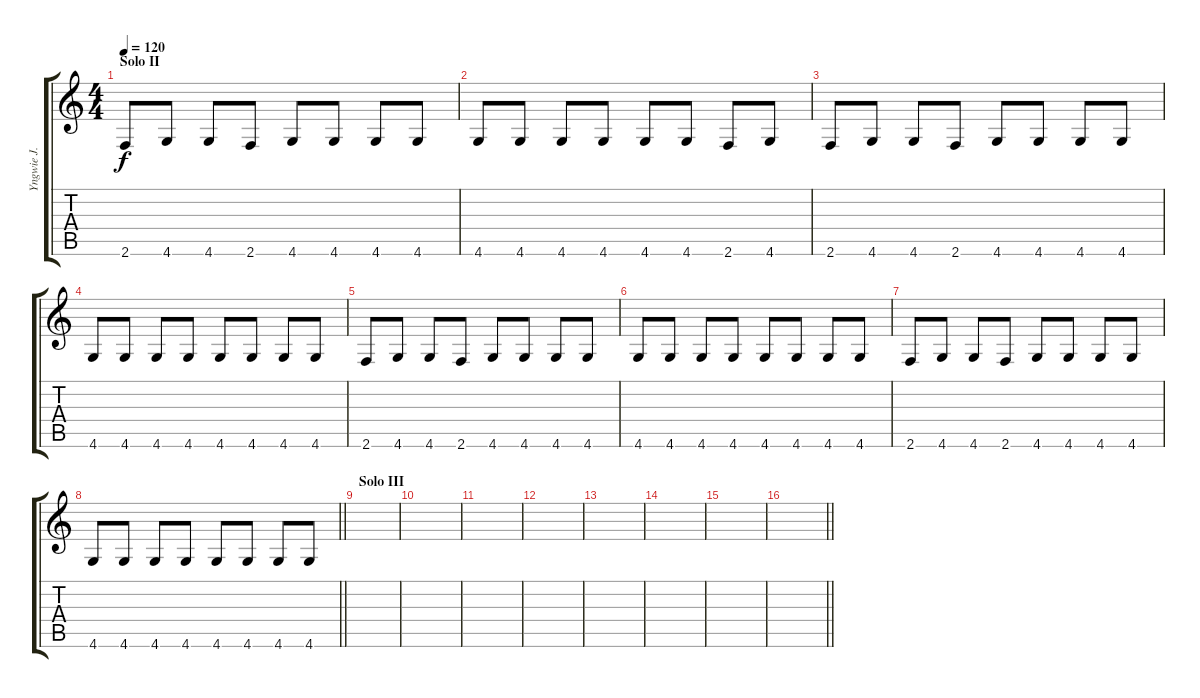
\track ("Yngwie J. Malmsteen" "Yngwie J. ") {instrument distortionguitar}
\staff {score tabs}
\tuning (Eb4 Bb3 Gb3 Db3 Ab2 Eb2) {hide}
\ts (4 4)
\section ("" "Solo II")
\tempo 120
\clef g2
\ks c
2.6.8{dy f} 4.6.8 4.6.8 2.6.8 4.6.8 4.6.8 4.6.8 4.6.8 |
4.6.8 4.6.8 4.6.8 4.6.8 4.6.8 4.6.8 2.6.8 4.6.8 |
2.6.8 4.6.8 4.6.8 2.6.8 4.6.8 4.6.8 4.6.8 4.6.8 |
4.6.8 4.6.8 4.6.8 4.6.8 4.6.8 4.6.8 4.6.8 4.6.8 |
2.6.8 4.6.8 4.6.8 2.6.8 4.6.8 4.6.8 4.6.8 4.6.8 |
4.6.8 4.6.8 4.6.8 4.6.8 4.6.8 4.6.8 4.6.8 4.6.8 |
2.6.8 4.6.8 4.6.8 2.6.8 4.6.8 4.6.8 4.6.8 4.6.8 |
\barLineRight lightlight
4.6.8 4.6.8 4.6.8 4.6.8 4.6.8 4.6.8 4.6.8 4.6.8 |
\section ("" "Solo III")
|
|
|
|
|
|
|
\barLineRight lightlight
